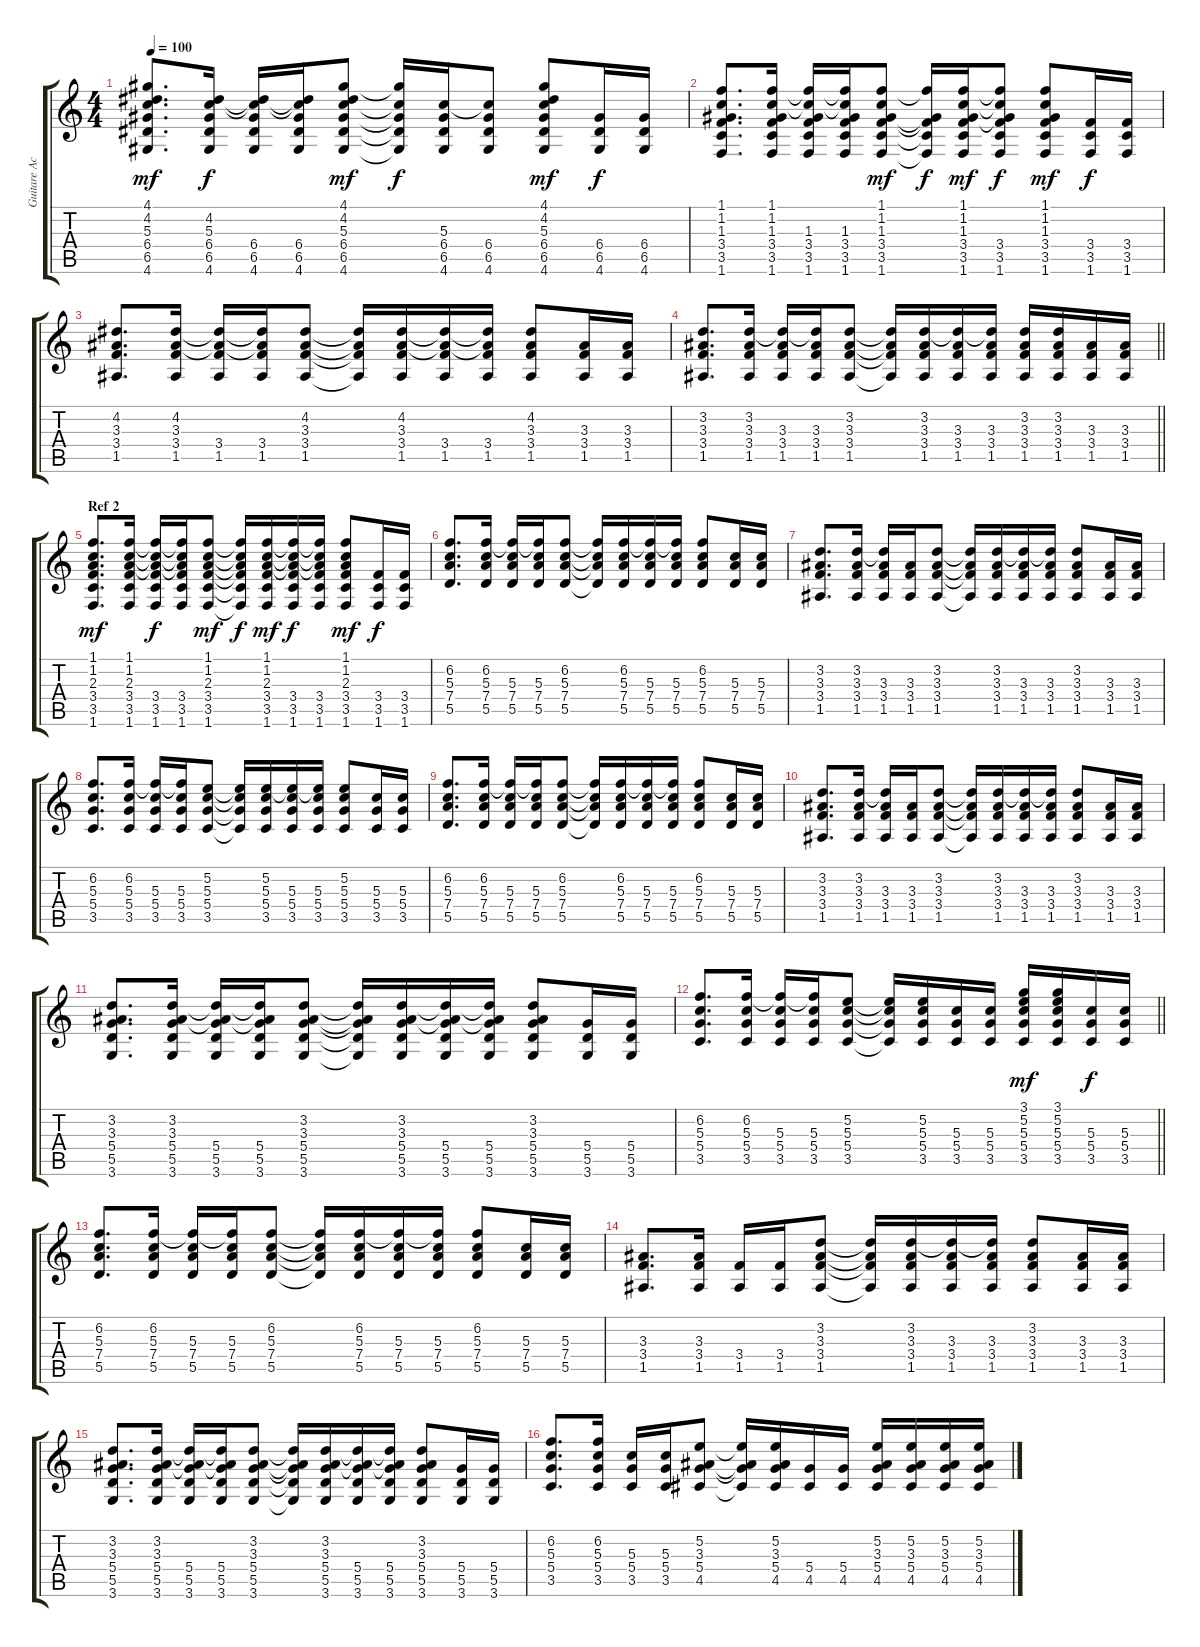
\track ("Guitare Ac." "Guitare Ac") {instrument acousticguitarsteel}
\staff {score tabs}
\tuning (E4 B3 G3 D3 A2 E2) {hide}
\ts (4 4)
\tempo 100
\clef g2
\ks c
(4.1 4.2 5.3 6.4 6.5 4.6).8{d dy mf} (4.2 5.3 6.4 6.5 4.6).16{dy f} (4.2{t} 5.3{t} 6.4 6.5 4.6).16 (4.2{t} 5.3{t} 6.4 6.5 4.6).16 (4.1 4.2 5.3 6.4 6.5 4.6).8{dy mf} (4.1{t} 5.3{t} 6.4{t} 6.5{t} 4.6{t}).16{dy f} (5.3 6.4 6.5 4.6).16 (5.3{t} 6.4 6.5 4.6).8 (4.1 4.2 5.3 6.4 6.5 4.6).8{dy mf} (6.4 6.5 4.6).16{dy f} (6.4 6.5 4.6).16 |
(1.1 1.2 1.3 3.4 3.5 1.6).8{d} (1.1 1.2 1.3 3.4 3.5 1.6).16 (1.1{t} 1.2{t} 1.3 3.4 3.5 1.6).16 (1.1{t} 1.2{t} 1.3 3.4 3.5 1.6).16 (1.1 1.2 1.3 3.4 3.5 1.6).8{dy mf} (1.1{t} 1.3{t} 3.4{t} 3.5{t} 1.6{t}).16{dy f} (1.1 1.2 1.3 3.4 3.5 1.6).16{dy mf} (1.1{t} 1.2{t} 1.3{t} 3.4 3.5 1.6).8{dy f} (1.1 1.2 1.3 3.4 3.5 1.6).8{dy mf} (3.4 3.5 1.6).16{dy f} (3.4 3.5 1.6).16 |
(4.2 3.3 3.4 1.5).8{d} (4.2 3.3 3.4 1.5).16 (4.2{t} 3.3{t} 3.4 1.5).16 (4.2{t} 3.3{t} 3.4 1.5).16 (4.2 3.3 3.4 1.5).8 (4.2{t} 3.3{t} 3.4{t} 1.5{t}).16 (4.2 3.3 3.4 1.5).16 (4.2{t} 3.3{t} 3.4 1.5).16 (4.2{t} 3.3{t} 3.4 1.5).16 (4.2 3.3 3.4 1.5).8 (3.3 3.4 1.5).16 (3.3 3.4 1.5).16 |
\barLineRight lightlight
(3.2 3.3 3.4 1.5).8{d} (3.2 3.3 3.4 1.5).16 (3.2{t} 3.3 3.4 1.5).16 (3.2{t} 3.3 3.4 1.5).16 (3.2 3.3 3.4 1.5).8 (3.2{t} 3.3{t} 3.4{t} 1.5{t}).16 (3.2 3.3 3.4 1.5).16 (3.2{t} 3.3 3.4 1.5).16 (3.2{t} 3.3 3.4 1.5).16 (3.2 3.3 3.4 1.5).16 (3.2 3.3 3.4 1.5).16 (3.3 3.4 1.5).16 (3.3 3.4 1.5).16 |
\section ("" "Ref 2")
(1.1 1.2 2.3 3.4 3.5 1.6).8{d dy mf} (1.1 1.2 2.3 3.4 3.5 1.6).16 (1.1{t} 1.2{t} 2.3{t} 3.4 3.5 1.6).16{dy f} (1.1{t} 1.2{t} 2.3{t} 3.4 3.5 1.6).16 (1.1 1.2 2.3 3.4 3.5 1.6).8{dy mf} (1.1{t} 1.2{t} 2.3{t} 3.4{t} 3.5{t} 1.6{t}).16{dy f} (1.1 1.2 2.3 3.4 3.5 1.6).16{dy mf} (1.1{t} 1.2{t} 2.3{t} 3.4 3.5 1.6).16{dy f} (1.1{t} 1.2{t} 2.3{t} 3.4 3.5 1.6).16 (1.1 1.2 2.3 3.4 3.5 1.6).8{dy mf} (3.4 3.5 1.6).16{dy f} (3.4 3.5 1.6).16 |
(6.2 5.3 7.4 5.5).8{d} (6.2 5.3 7.4 5.5).16 (6.2{t} 5.3 7.4 5.5).16 (6.2{t} 5.3 7.4 5.5).16 (6.2 5.3 7.4 5.5).8 (6.2{t} 5.3{t} 7.4{t} 5.5{t}).16 (6.2 5.3 7.4 5.5).16 (6.2{t} 5.3 7.4 5.5).16 (6.2{t} 5.3 7.4 5.5).16 (6.2 5.3 7.4 5.5).8 (5.3 7.4 5.5).16 (5.3 7.4 5.5).16 |
(3.2 3.3 3.4 1.5).8{d} (3.2 3.3 3.4 1.5).16 (3.2{t} 3.3 3.4 1.5).16 (3.3 3.4 1.5).16 (3.2 3.3 3.4 1.5).8 (3.2{t} 3.3{t} 3.4{t} 1.5{t}).16 (3.2 3.3 3.4 1.5).16 (3.2{t} 3.3 3.4 1.5).16 (3.2{t} 3.3 3.4 1.5).16 (3.2 3.3 3.4 1.5).8 (3.3 3.4 1.5).16 (3.3 3.4 1.5).16 |
(6.2 5.3 5.4 3.5).8{d} (6.2 5.3 5.4 3.5).16 (6.2{t} 5.3 5.4 3.5).16 (6.2{t} 5.3 5.4 3.5).16 (5.2 5.3 5.4 3.5).8 (5.2{t} 5.3{t} 5.4{t} 3.5{t}).16 (5.2 5.3 5.4 3.5).16 (5.2{t} 5.3 5.4 3.5).16 (5.2{t} 5.3 5.4 3.5).16 (5.2 5.3 5.4 3.5).8 (5.3 5.4 3.5).16 (5.3 5.4 3.5).16 |
(6.2 5.3 7.4 5.5).8{d} (6.2 5.3 7.4 5.5).16 (6.2{t} 5.3 7.4 5.5).16 (6.2{t} 5.3 7.4 5.5).16 (6.2 5.3 7.4 5.5).8 (6.2{t} 5.3{t} 7.4{t} 5.5{t}).16 (6.2 5.3 7.4 5.5).16 (6.2{t} 5.3 7.4 5.5).16 (6.2{t} 5.3 7.4 5.5).16 (6.2 5.3 7.4 5.5).8 (5.3 7.4 5.5).16 (5.3 7.4 5.5).16 |
(3.2 3.3 3.4 1.5).8{d} (3.2 3.3 3.4 1.5).16 (3.2{t} 3.3 3.4 1.5).16 (3.3 3.4 1.5).16 (3.2 3.3 3.4 1.5).8 (3.2{t} 3.3{t} 3.4{t} 1.5{t}).16 (3.2 3.3 3.4 1.5).16 (3.2{t} 3.3 3.4 1.5).16 (3.2{t} 3.3 3.4 1.5).16 (3.2 3.3 3.4 1.5).8 (3.3 3.4 1.5).16 (3.3 3.4 1.5).16 |
(3.2 3.3 5.4 5.5 3.6).8{d} (3.2 3.3 5.4 5.5 3.6).16 (3.2{t} 3.3{t} 5.4 5.5 3.6).16 (3.2{t} 3.3{t} 5.4 5.5 3.6).16 (3.2 3.3 5.4 5.5 3.6).8 (3.2{t} 3.3{t} 5.4{t} 5.5{t} 3.6{t}).16 (3.2 3.3 5.4 5.5 3.6).16 (3.2{t} 3.3{t} 5.4 5.5 3.6).16 (3.2{t} 3.3{t} 5.4 5.5 3.6).16 (3.2 3.3 5.4 5.5 3.6).8 (5.4 5.5 3.6).16 (5.4 5.5 3.6).16 |
\barLineRight lightlight
(6.2 5.3 5.4 3.5).8{d} (6.2 5.3 5.4 3.5).16 (6.2{t} 5.3 5.4 3.5).16 (6.2{t} 5.3 5.4 3.5).16 (5.2 5.3 5.4 3.5).8 (5.2{t} 5.3{t} 5.4{t} 3.5{t}).16 (5.2 5.3 5.4 3.5).16 (5.3 5.4 3.5).16 (5.3 5.4 3.5).16 (3.1 5.2 5.3 5.4 3.5).16{dy mf} (3.1 5.2 5.3 5.4 3.5).16 (5.3 5.4 3.5).16{dy f} (5.3 5.4 3.5).16 |
(6.2 5.3 7.4 5.5).8{d} (6.2 5.3 7.4 5.5).16 (6.2{t} 5.3 7.4 5.5).16 (6.2{t} 5.3 7.4 5.5).16 (6.2 5.3 7.4 5.5).8 (6.2{t} 5.3{t} 7.4{t} 5.5{t}).16 (6.2 5.3 7.4 5.5).16 (6.2{t} 5.3 7.4 5.5).16 (6.2{t} 5.3 7.4 5.5).16 (6.2 5.3 7.4 5.5).8 (5.3 7.4 5.5).16 (5.3 7.4 5.5).16 |
(3.3 3.4 1.5).8{d} (3.3 3.4 1.5).16 (3.4 1.5).16 (3.4 1.5).16 (3.2 3.3 3.4 1.5).8 (3.2{t} 3.3{t} 3.4{t} 1.5{t}).16 (3.2 3.3 3.4 1.5).16 (3.2{t} 3.3 3.4 1.5).16 (3.2{t} 3.3 3.4 1.5).16 (3.2 3.3 3.4 1.5).8 (3.3 3.4 1.5).16 (3.3 3.4 1.5).16 |
(3.2 3.3 5.4 5.5 3.6).8{d} (3.2 3.3 5.4 5.5 3.6).16 (3.2{t} 3.3{t} 5.4 5.5 3.6).16 (3.2{t} 3.3{t} 5.4 5.5 3.6).16 (3.2 3.3 5.4 5.5 3.6).8 (3.2{t} 3.3{t} 5.4{t} 5.5{t} 3.6{t}).16 (3.2 3.3 5.4 5.5 3.6).16 (3.2{t} 3.3{t} 5.4 5.5 3.6).16 (3.2{t} 3.3{t} 5.4 5.5 3.6).16 (3.2 3.3 5.4 5.5 3.6).8 (5.4 5.5 3.6).16 (5.4 5.5 3.6).16 |
(6.2 5.3 5.4 3.5).8{d} (6.2 5.3 5.4 3.5).16 (5.3 5.4 3.5).16 (5.3 5.4 3.5).16 (5.2 3.3 5.4 4.5).8 (5.2{t} 3.3{t} 5.4{t} 4.5{t}).16 (5.2 3.3 5.4 4.5).16 (5.4 4.5).16 (5.4 4.5).16 (5.2 3.3 5.4 4.5).16 (5.2 3.3 5.4 4.5).16 (5.2 3.3 5.4 4.5).16 (5.2 3.3 5.4 4.5).16
